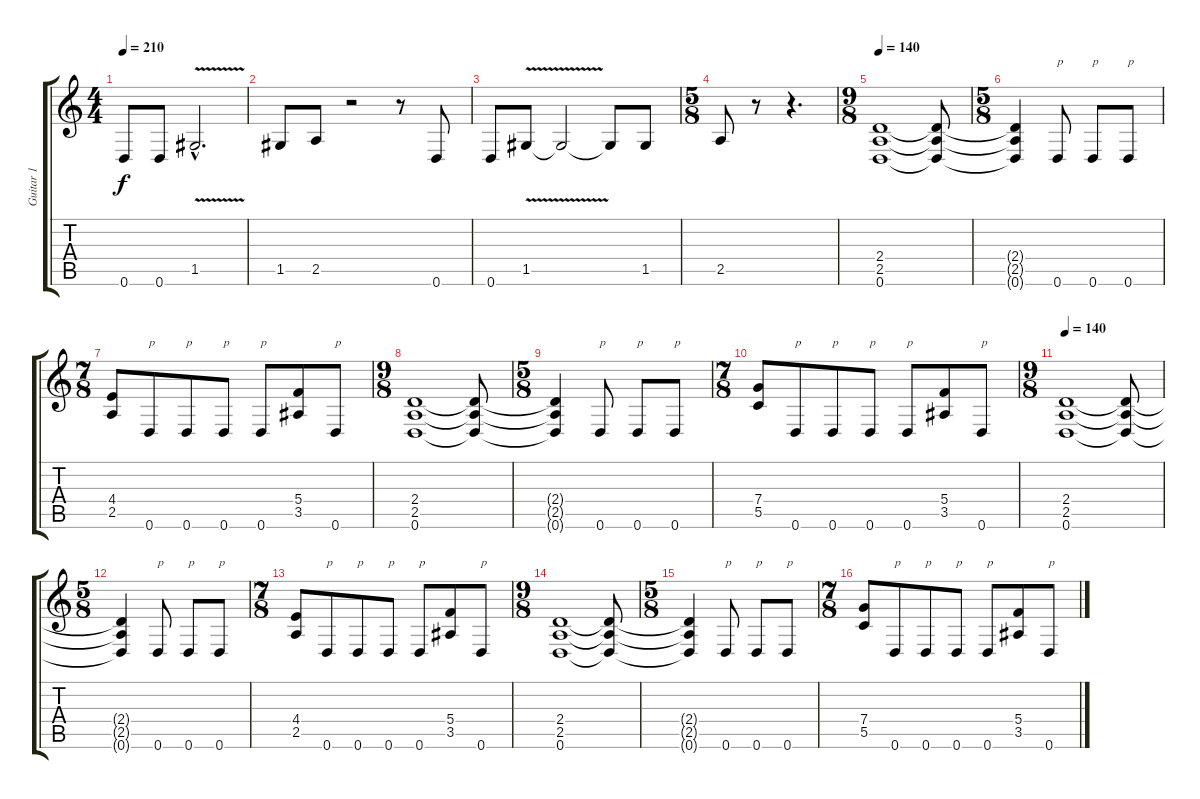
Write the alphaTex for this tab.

\track ("Guitar 1" "Guitar 1") {instrument distortionguitar}
\staff {score tabs}
\tuning (D4 A3 F3 C3 G2 D2) {hide}
\ts (4 4)
\tempo 210
\clef g2
\ks c
0.6.8{dy f} 0.6.8 1.5{v hac}.2{d} |
1.5.8 2.5.8 r.2 r.8 0.6.8 |
0.6.8 1.5{v}.8 1.5{t}.2 1.5{t}.8 1.5.8 |
\ts (5 8)
2.5.8 r.8 r.4{d} |
\ts (9 8)
\tempo 140
(2.4 2.5 0.6).1 (2.4{t} 2.5{t} 0.6{t}).8 |
\ts (5 8)
(2.4{t} 2.5{t} 0.6{t}).4 0.6.8{txt "p"} 0.6.8{txt "p"} 0.6.8{txt "p"} |
\ts (7 8)
(4.4 2.5).8 0.6.8{txt "p"} 0.6.8{txt "p"} 0.6.8{txt "p"} 0.6.8{txt "p"} (5.4 3.5).8 0.6.8{txt "p"} |
\ts (9 8)
(2.4 2.5 0.6).1 (2.4{t} 2.5{t} 0.6{t}).8 |
\ts (5 8)
(2.4{t} 2.5{t} 0.6{t}).4 0.6.8{txt "p"} 0.6.8{txt "p"} 0.6.8{txt "p"} |
\ts (7 8)
(7.4 5.5).8 0.6.8{txt "p"} 0.6.8{txt "p"} 0.6.8{txt "p"} 0.6.8{txt "p"} (5.4 3.5).8 0.6.8{txt "p"} |
\ts (9 8)
\tempo 140
(2.4 2.5 0.6).1 (2.4{t} 2.5{t} 0.6{t}).8 |
\ts (5 8)
(2.4{t} 2.5{t} 0.6{t}).4 0.6.8{txt "p"} 0.6.8{txt "p"} 0.6.8{txt "p"} |
\ts (7 8)
(4.4 2.5).8 0.6.8{txt "p"} 0.6.8{txt "p"} 0.6.8{txt "p"} 0.6.8{txt "p"} (5.4 3.5).8 0.6.8{txt "p"} |
\ts (9 8)
(2.4 2.5 0.6).1 (2.4{t} 2.5{t} 0.6{t}).8 |
\ts (5 8)
(2.4{t} 2.5{t} 0.6{t}).4 0.6.8{txt "p"} 0.6.8{txt "p"} 0.6.8{txt "p"} |
\ts (7 8)
(7.4 5.5).8 0.6.8{txt "p"} 0.6.8{txt "p"} 0.6.8{txt "p"} 0.6.8{txt "p"} (5.4 3.5).8 0.6.8{txt "p"}
